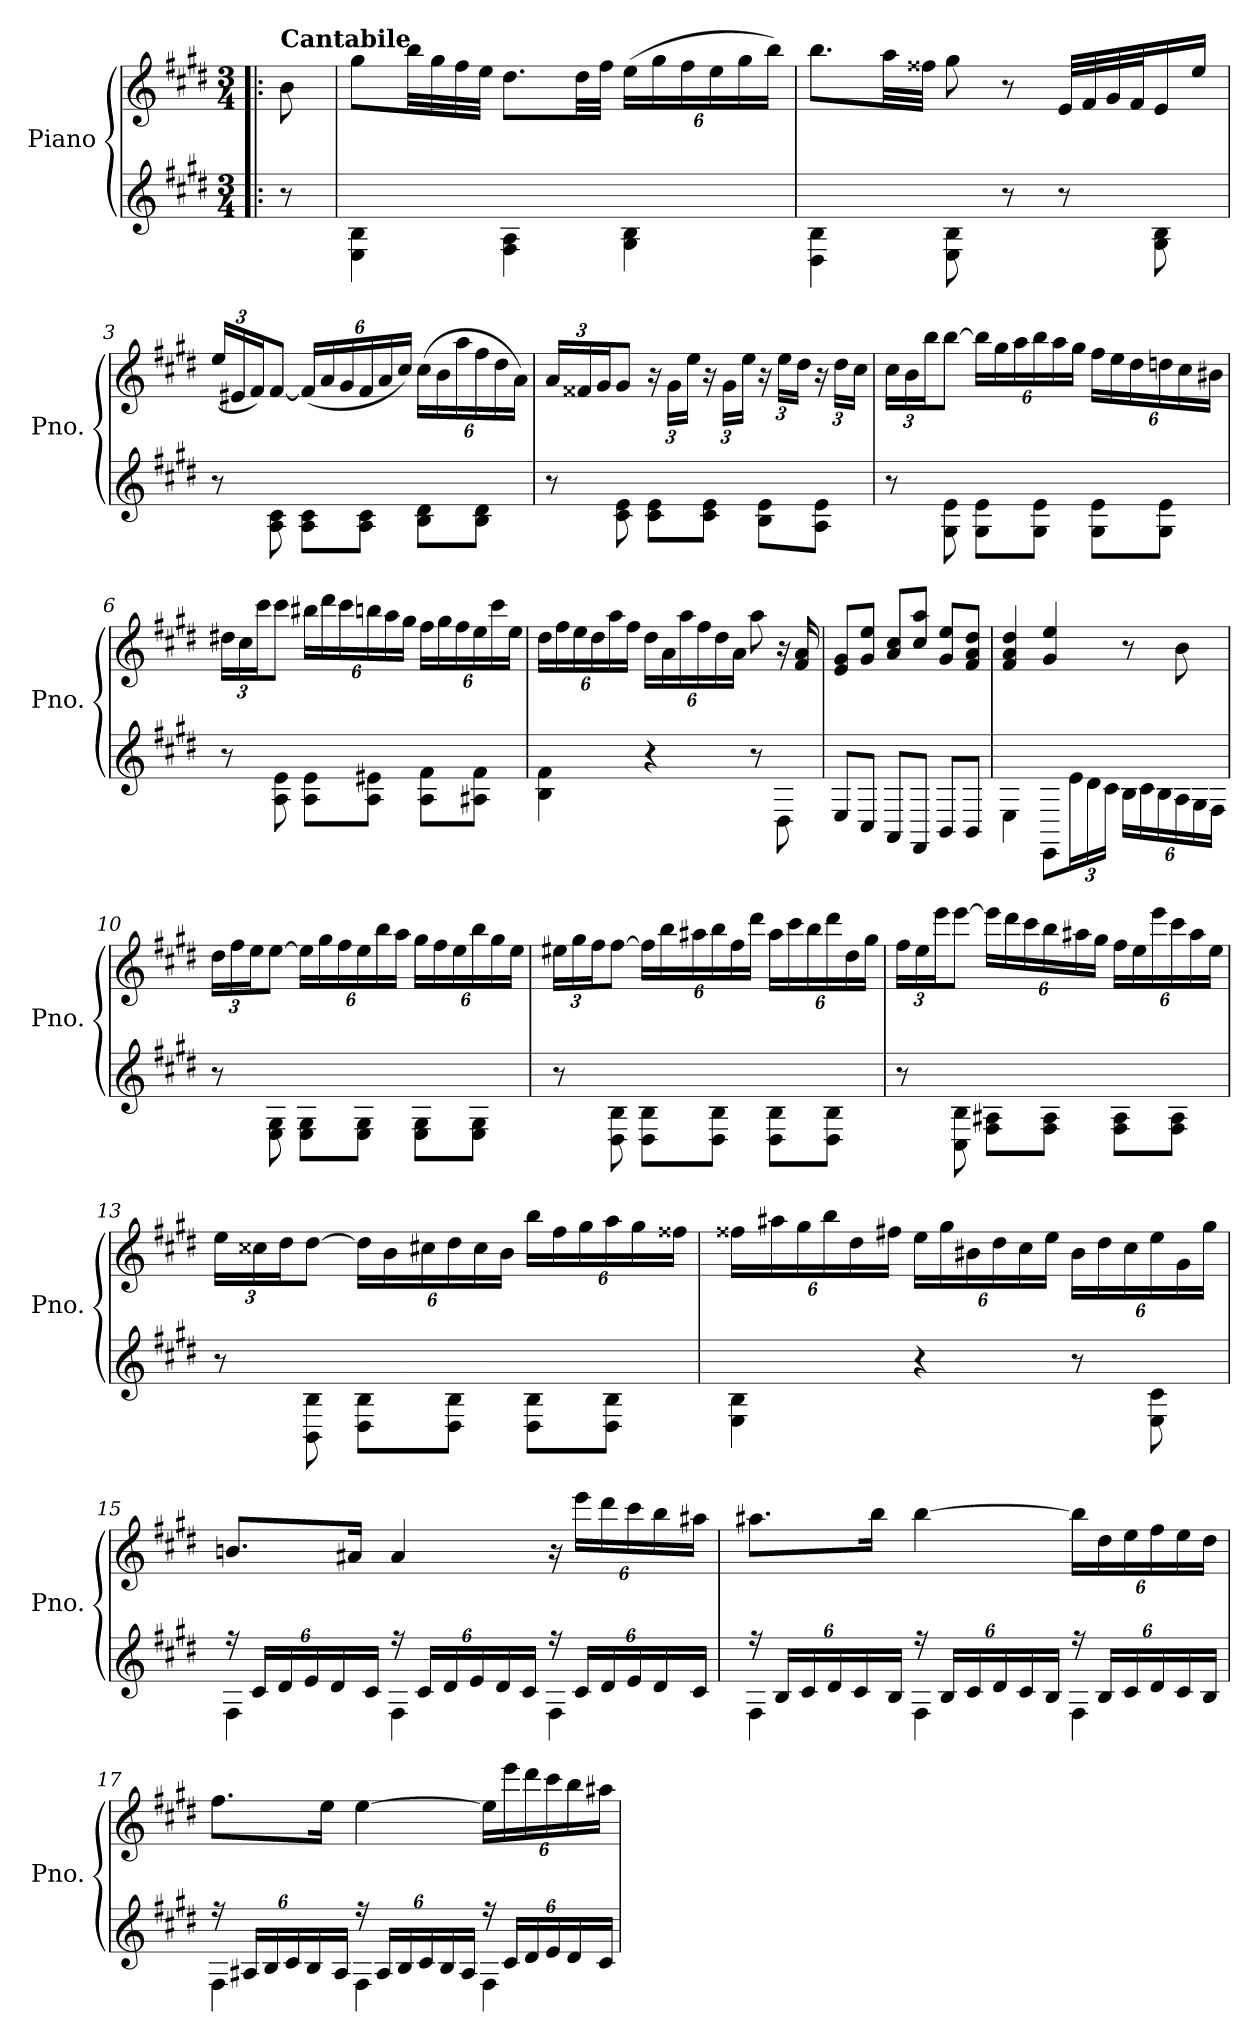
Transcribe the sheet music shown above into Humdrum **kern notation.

**kern	**kern
*part1	*part1
*staff2	*staff1
*I"Piano	*
*I'Pno.	*
*clefG2	*clefG2
*k[f#c#g#d#]	*k[f#c#g#d#]
*E:	*E:
*M3/4	*M3/4
=!|:	=!|:
!	!LO:TX:a:B:t=Cantabile
8r	8b\
=1	=1
4E\ 4B\	8gg#\L
.	32bb\LL
.	32gg#\
.	32ff#\
.	32ee\JJJ
4F#\ 4A\	8.dd#\L
.	32dd#\LL
.	32ff#\JJJ
*	*Xbrackettup
4G#\ 4B\	(24ee\LL
.	24gg#\
.	24ff#\
.	24ee\
.	24gg#\
.	24bb\JJ)
=2	=2
4D#\ 4B\	8.bb\L
.	32aa\LL
.	32ff##X\JJJ
8E\ 8B\	8gg#\
8r	8r
8r	32e/LLL
.	32f#/
.	32g#/
.	32f#/J
8G#\ 8B\	16e/
.	16ee/JJ
!!LO:LB:g=z
=3	=3
8r	(24ee/LL
.	24e#X/
.	24f#/J)
8A\ 8c#\	[8f#/J
8A\ 8c#\L	(24f#/LL]
.	24a/
.	24g#/
8A\ 8c#\J	24f#/
.	24a/
.	24cc#/JJ)
8B\ 8d#\L	(24cc#\LL
.	24b\
.	24aa\
8B\ 8d#\J	24ff#\
.	24dd#\
.	24a\JJ)
!!LO:LB:g=z
=4	=4
8r	24a/LL
.	24f##X/
.	24g#/J
8c#\ 8e\	8g#/J
8c#\ 8e\L	24r
.	24g#\LL
.	24ee\JJ
8c#\ 8e\J	24r
.	24g#\LL
.	24ee\JJ
8B\ 8e\L	24r
.	24ee\LL
.	24dd#\JJ
8A\ 8e\J	24r
.	24dd#\LL
.	24cc#\JJ
=5	=5
8r	24cc#\LL
.	24b\
.	24bb\J
8G#\ 8e\	[8bb\J
8G#\ 8e\L	24bb\LL]
.	24gg#\
.	24aa\
8G#\ 8e\J	24bb\
.	24aa\
.	24gg#\JJ
8G#\ 8e\L	24ff#\LL
.	24ee\
.	24dd#\
8G#\ 8e\J	24ddn\
.	24cc#\
.	24b#X\JJ
!!LO:LB:g=z
=6	=6
8r	24dd#X\LL
.	24cc#\
.	24ccc#\J
8A\ 8e\	8ccc#\J
8A\ 8e\L	24bb#X\LL
.	24ddd#\
.	24ccc#\
8A\ 8e#X\J	24bbn\
.	24aa\
.	24gg#\JJ
8A\ 8f#\L	24ff#\LL
.	24gg#\
.	24ff#\
8A#X\ 8f#\J	24ee\
.	24ccc#\
.	24ee\JJ
!!LO:LB:g=z
=7	=7
4B\ 4f#\	24dd#\LL
.	24ff#\
.	24ee\
.	24dd#\
.	24aa\
.	24ff#\JJ
4r	24dd#\LL
.	24a\
.	24aa\
.	24ff#\
.	24dd#\
.	24a\JJ
8r	8aa\
8D#\	16r
.	16f#/ 16a/
=8	=8
8E/L	8e/ 8g#/L
8C#/J	8g#/ 8ee/J
8AA/L	8a/ 8cc#/L
8FF#/J	8cc#/ 8aa/J
8BB/L	8g#/ 8ee/L
8BB/J	8f#/ 8a/ 8dd#/J
=9	=9
4E\	4f#/ 4a/ 4dd#/
8EE\L	4g#/ 4ee/
*Xbrackettup	*
24e\L	.
24d#\	.
24c#\JJ	.
24B\LL	8r
24c#\	.
24B\	.
24A\	8b\
24G#\	.
24F#\JJ	.
!!LO:LB:g=z
=10	=10
8r	24dd#\LL
.	24ff#\
.	24ee\J
8E\ 8G#\	[8ee\J
8E\ 8G#\L	24ee\LL]
.	24gg#\
.	24ff#\
8E\ 8G#\J	24ee\
.	24bb\
.	24aa\JJ
8E\ 8G#\L	24gg#\LL
.	24ff#\
.	24ee\
8E\ 8G#\J	24bb\
.	24gg#\
.	24ee\JJ
!!LO:PB:g=z
=11	=11
8r	24ee#X\LL
.	24gg#\
.	24ff#\J
8D#\ 8B\	[8ff#\J
8D#\ 8B\L	24ff#\LL]
.	24bb\
.	24aa#X\
8D#\ 8B\J	24bb\
.	24ff#\
.	24ddd#\JJ
8D#\ 8B\L	24aa#\LL
.	24ccc#\
.	24bb\
8D#\ 8B\J	24ddd#\
.	24dd#\
.	24gg#\JJ
=12	=12
8r	24ff#\LL
.	24ee\
.	24eee\J
8C#\ 8B\	[8eee\J
8F#\ 8A#X\L	24eee\LL]
.	24ddd#\
.	24ccc#\
8F#\ 8A#\J	24bb\
.	24aa#X\
.	24gg#\JJ
8F#\ 8A#\L	24ff#\LL
.	24ee\
.	24eee\
8F#\ 8A#\J	24ccc#\
.	24aa#\
.	24ee\JJ
!!LO:LB:g=z
=13	=13
8r	24ee\LL
.	24cc##X\
.	24dd#\J
8BB\ 8B\	[8dd#\J
8D#\ 8B\L	24dd#\LL]
.	24b\
.	24cc#X\
8D#\ 8B\J	24dd#\
.	24cc#\
.	24b\JJ
8D#\ 8B\L	24bb\LL
.	24ff#\
.	24gg#\
8D#\ 8B\J	24aa\
.	24gg#\
.	24ff##X\JJ
!!LO:LB:g=z
=14	=14
4E\ 4B\	24ff##X\LL
.	24aa#X\
.	24gg#\
.	24bb\
.	24dd#\
.	24ff#X\JJ
4r	24ee\LL
.	24gg#\
.	24b#X\
.	24dd#\
.	24cc#\
.	24ee\JJ
8r	24b#\LL
.	24dd#\
.	24cc#\
8E\ 8c#\	24ee\
.	24g#\
.	24gg#\JJ
=15	=15
*^	*
24r	4F#\	8.bn/L
24c#/LL	.	.
24d#/	.	.
24e/	.	.
24d#/	.	.
.	.	16a#X/Jk
24c#/JJ	.	.
24r	4F#\	4a#/
24c#/LL	.	.
24d#/	.	.
24e/	.	.
24d#/	.	.
24c#/JJ	.	.
24r	4F#\	24r
24c#/LL	.	24eee\LL
24d#/	.	24ddd#\
24e/	.	24ccc#\
24d#/	.	24bb\
24c#/JJ	.	24aa#X\JJ
!!LO:LB:g=z
=16	=16	=16
24r	4F#\	8.aa#X\L
24B/LL	.	.
24c#/	.	.
24d#/	.	.
24c#/	.	.
.	.	16bb\Jk
24B/JJ	.	.
24r	4F#\	[4bb\
24B/LL	.	.
24c#/	.	.
24d#/	.	.
24c#/	.	.
24B/JJ	.	.
24r	4F#\	24bb\LL]
24B/LL	.	24dd#\
24c#/	.	24ee\
24d#/	.	24ff#\
24c#/	.	24ee\
24B/JJ	.	24dd#\JJ
=17	=17	=17
24r	4F#\	8.ff#\L
24A#X/LL	.	.
24B/	.	.
24c#/	.	.
24B/	.	.
.	.	16ee\Jk
24A#/JJ	.	.
24r	4F#\	[4ee\
24A#/LL	.	.
24B/	.	.
24c#/	.	.
24B/	.	.
24A#/JJ	.	.
24r	4F#\	24ee\LL]
24c#/LL	.	24eee\
24d#/	.	24ddd#\
24e/	.	24ccc#\
24d#/	.	24bb\
24c#/JJ	.	24aa#X\JJ
*v	*v	*
=	=
*-	*-
